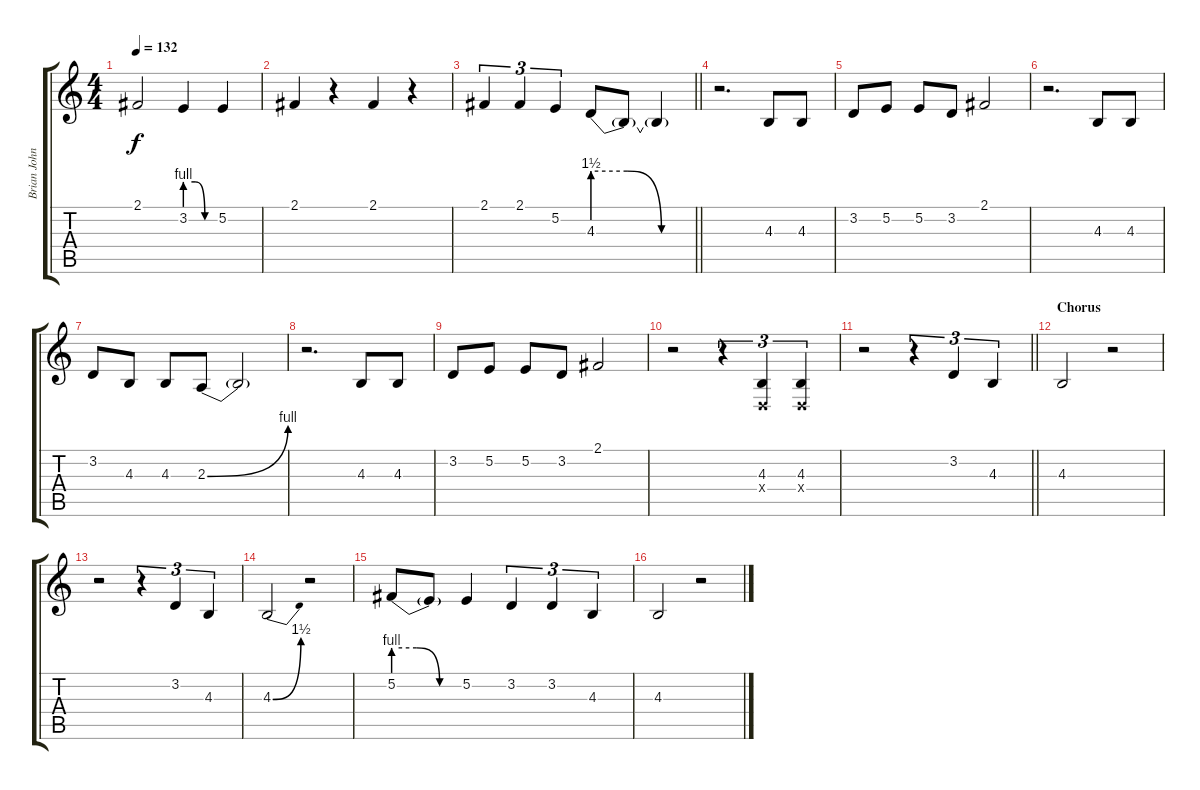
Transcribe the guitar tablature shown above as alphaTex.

\track ("Brian Johnson" "Brian John") {instrument harmonica}
\staff {score tabs}
\tuning (E4 B3 G3 D3 A2 E2) {hide}
\ts (4 4)
\tempo 132
\clef g2
\ks c
2.1.2{dy f} 3.2{be (custom 0 4 20 4 40 0 60 0)}.4 5.2.4 |
2.1.4 r.4 2.1.4 r.4 |
\barLineRight lightlight
2.1.4{tu (3 2)} 2.1.4{tu (3 2)} 5.2.4{tu (3 2)} 4.3{be (custom 0 6 20 6 40 0 60 0)}.8 4.3{t}.8 4.3{t}.4 |
r.2{d} 4.3.8 4.3.8 |
3.2.8 5.2.8 5.2.8 3.2.8 2.1.2 |
r.2{d} 4.3.8 4.3.8 |
3.2.8 4.3.8 4.3.8 2.3{be (bend 0 0 60 4)}.8 2.3{t}.2 |
r.2{d} 4.3.8 4.3.8 |
3.2.8 5.2.8 5.2.8 3.2.8 2.1.2 |
r.2 r.4{tu (3 2)} (4.3 0.4{x}).4{tu (3 2)} (4.3 0.4{x}).4{tu (3 2)} |
\barLineRight lightlight
r.2 r.4{tu (3 2)} 3.2.4{tu (3 2)} 4.3.4{tu (3 2)} |
\section ("" "Chorus")
4.3.2 r.2 |
r.2 r.4{tu (3 2)} 3.2.4{tu (3 2)} 4.3.4{tu (3 2)} |
4.3{be (bend 0 0 60 6)}.2 r.2 |
5.2{be (custom 0 4 20 4 40 0 60 0)}.8 5.2{t}.8 5.2.4 3.2.4{tu (3 2)} 3.2.4{tu (3 2)} 4.3.4{tu (3 2)} |
4.3.2 r.2
